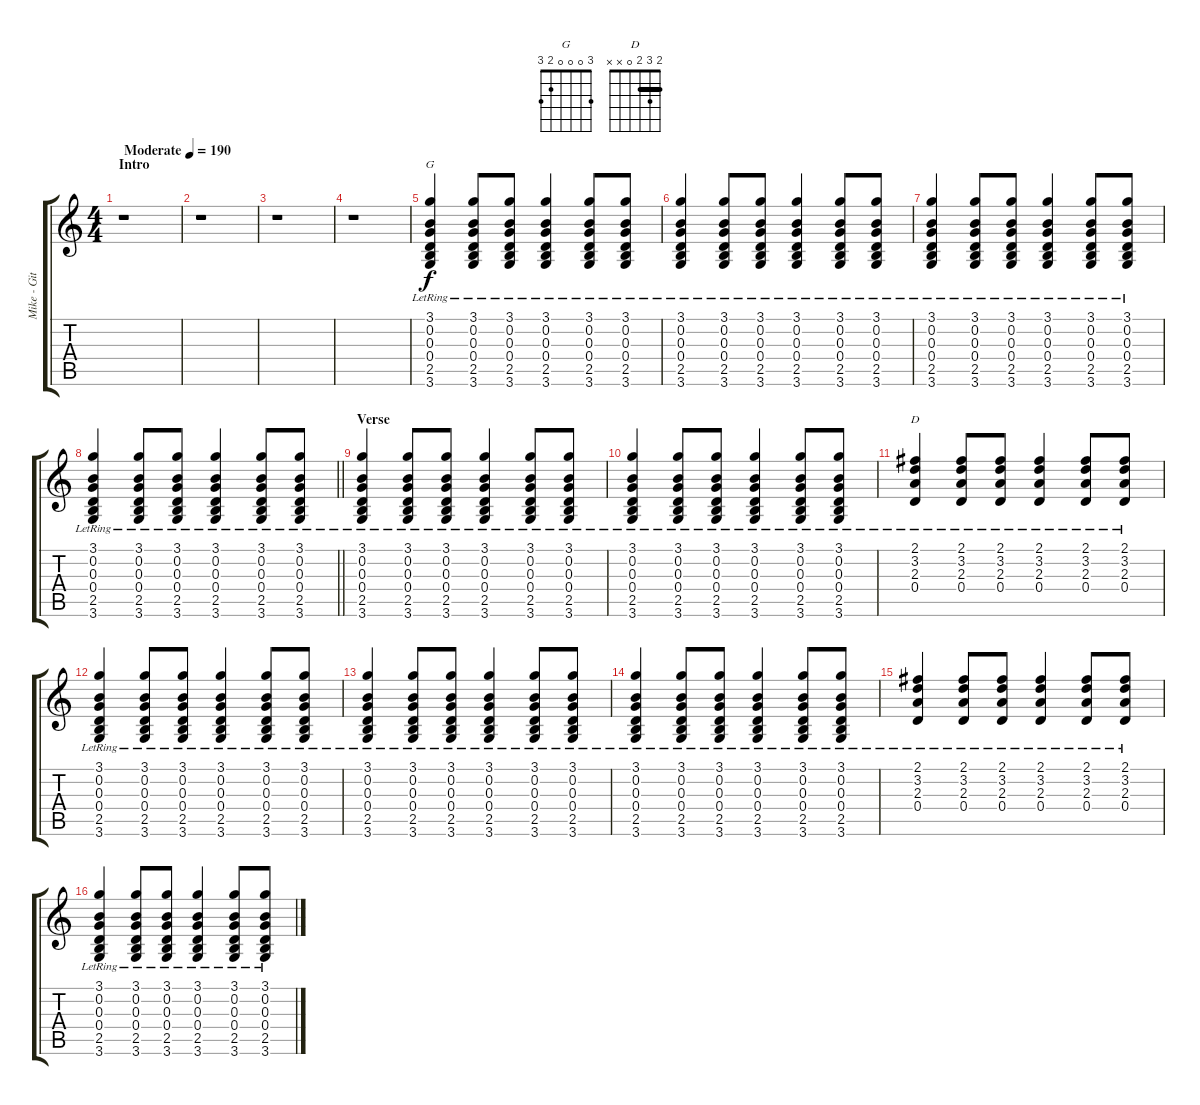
\track ("Mike - Gitár" "Mike - Git") {instrument acousticguitarnylon}
\staff {score tabs}
\tuning (E4 B3 G3 D3 A2 E2) {hide}
\chord ("G" 3 0 0 0 2 3)
\chord ("D" 2 3 2 0 x x) {barre 2}
\ts (4 4)
\section ("" "Intro")
\tempo (190 "Moderate")
\clef g2
\ks c
r.1{dy f instrument acousticguitarnylon} |
r.1 |
r.1 |
r.1 |
(3.1{lr} 0.2{lr} 0.3{lr} 0.4{lr} 2.5{lr} 3.6{lr}).4{ch "G"} (3.1{lr} 0.2{lr} 0.3{lr} 0.4{lr} 2.5{lr} 3.6{lr}).8 (3.1{lr} 0.2{lr} 0.3{lr} 0.4{lr} 2.5{lr} 3.6{lr}).8 (3.1{lr} 0.2{lr} 0.3{lr} 0.4{lr} 2.5{lr} 3.6{lr}).4 (3.1{lr} 0.2{lr} 0.3{lr} 0.4{lr} 2.5{lr} 3.6{lr}).8 (3.1{lr} 0.2{lr} 0.3{lr} 0.4{lr} 2.5{lr} 3.6{lr}).8 |
(3.1{lr} 0.2{lr} 0.3{lr} 0.4{lr} 2.5{lr} 3.6{lr}).4 (3.1{lr} 0.2{lr} 0.3{lr} 0.4{lr} 2.5{lr} 3.6{lr}).8 (3.1{lr} 0.2{lr} 0.3{lr} 0.4{lr} 2.5{lr} 3.6{lr}).8 (3.1{lr} 0.2{lr} 0.3{lr} 0.4{lr} 2.5{lr} 3.6{lr}).4 (3.1{lr} 0.2{lr} 0.3{lr} 0.4{lr} 2.5{lr} 3.6{lr}).8 (3.1{lr} 0.2{lr} 0.3{lr} 0.4{lr} 2.5{lr} 3.6{lr}).8 |
(3.1{lr} 0.2{lr} 0.3{lr} 0.4{lr} 2.5{lr} 3.6{lr}).4 (3.1{lr} 0.2{lr} 0.3{lr} 0.4{lr} 2.5{lr} 3.6{lr}).8 (3.1{lr} 0.2{lr} 0.3{lr} 0.4{lr} 2.5{lr} 3.6{lr}).8 (3.1{lr} 0.2{lr} 0.3{lr} 0.4{lr} 2.5{lr} 3.6{lr}).4 (3.1{lr} 0.2{lr} 0.3{lr} 0.4{lr} 2.5{lr} 3.6{lr}).8 (3.1{lr} 0.2{lr} 0.3{lr} 0.4{lr} 2.5{lr} 3.6{lr}).8 |
\barLineRight lightlight
(3.1{lr} 0.2{lr} 0.3{lr} 0.4{lr} 2.5{lr} 3.6{lr}).4 (3.1{lr} 0.2{lr} 0.3{lr} 0.4{lr} 2.5{lr} 3.6{lr}).8 (3.1{lr} 0.2{lr} 0.3{lr} 0.4{lr} 2.5{lr} 3.6{lr}).8 (3.1{lr} 0.2{lr} 0.3{lr} 0.4{lr} 2.5{lr} 3.6{lr}).4 (3.1{lr} 0.2{lr} 0.3{lr} 0.4{lr} 2.5{lr} 3.6{lr}).8 (3.1{lr} 0.2{lr} 0.3{lr} 0.4{lr} 2.5{lr} 3.6{lr}).8 |
\section ("" "Verse")
(3.1{lr} 0.2{lr} 0.3{lr} 0.4{lr} 2.5{lr} 3.6{lr}).4 (3.1{lr} 0.2{lr} 0.3{lr} 0.4{lr} 2.5{lr} 3.6{lr}).8 (3.1{lr} 0.2{lr} 0.3{lr} 0.4{lr} 2.5{lr} 3.6{lr}).8 (3.1{lr} 0.2{lr} 0.3{lr} 0.4{lr} 2.5{lr} 3.6{lr}).4 (3.1{lr} 0.2{lr} 0.3{lr} 0.4{lr} 2.5{lr} 3.6{lr}).8 (3.1{lr} 0.2{lr} 0.3{lr} 0.4{lr} 2.5{lr} 3.6{lr}).8 |
(3.1{lr} 0.2{lr} 0.3{lr} 0.4{lr} 2.5{lr} 3.6{lr}).4 (3.1{lr} 0.2{lr} 0.3{lr} 0.4{lr} 2.5{lr} 3.6{lr}).8 (3.1{lr} 0.2{lr} 0.3{lr} 0.4{lr} 2.5{lr} 3.6{lr}).8 (3.1{lr} 0.2{lr} 0.3{lr} 0.4{lr} 2.5{lr} 3.6{lr}).4 (3.1{lr} 0.2{lr} 0.3{lr} 0.4{lr} 2.5{lr} 3.6{lr}).8 (3.1{lr} 0.2{lr} 0.3{lr} 0.4{lr} 2.5{lr} 3.6{lr}).8 |
(2.1{lr} 3.2{lr} 2.3{lr} 0.4{lr}).4{ch "D"} (2.1{lr} 3.2{lr} 2.3{lr} 0.4{lr}).8 (2.1{lr} 3.2{lr} 2.3{lr} 0.4{lr}).8 (2.1{lr} 3.2{lr} 2.3{lr} 0.4{lr}).4 (2.1{lr} 3.2{lr} 2.3{lr} 0.4{lr}).8 (2.1{lr} 3.2{lr} 2.3{lr} 0.4{lr}).8 |
(3.1{lr} 0.2{lr} 0.3{lr} 0.4{lr} 2.5{lr} 3.6{lr}).4 (3.1{lr} 0.2{lr} 0.3{lr} 0.4{lr} 2.5{lr} 3.6{lr}).8 (3.1{lr} 0.2{lr} 0.3{lr} 0.4{lr} 2.5{lr} 3.6{lr}).8 (3.1{lr} 0.2{lr} 0.3{lr} 0.4{lr} 2.5{lr} 3.6{lr}).4 (3.1{lr} 0.2{lr} 0.3{lr} 0.4{lr} 2.5{lr} 3.6{lr}).8 (3.1{lr} 0.2{lr} 0.3{lr} 0.4{lr} 2.5{lr} 3.6{lr}).8 |
(3.1{lr} 0.2{lr} 0.3{lr} 0.4{lr} 2.5{lr} 3.6{lr}).4 (3.1{lr} 0.2{lr} 0.3{lr} 0.4{lr} 2.5{lr} 3.6{lr}).8 (3.1{lr} 0.2{lr} 0.3{lr} 0.4{lr} 2.5{lr} 3.6{lr}).8 (3.1{lr} 0.2{lr} 0.3{lr} 0.4{lr} 2.5{lr} 3.6{lr}).4 (3.1{lr} 0.2{lr} 0.3{lr} 0.4{lr} 2.5{lr} 3.6{lr}).8 (3.1{lr} 0.2{lr} 0.3{lr} 0.4{lr} 2.5{lr} 3.6{lr}).8 |
(3.1{lr} 0.2{lr} 0.3{lr} 0.4{lr} 2.5{lr} 3.6{lr}).4 (3.1{lr} 0.2{lr} 0.3{lr} 0.4{lr} 2.5{lr} 3.6{lr}).8 (3.1{lr} 0.2{lr} 0.3{lr} 0.4{lr} 2.5{lr} 3.6{lr}).8 (3.1{lr} 0.2{lr} 0.3{lr} 0.4{lr} 2.5{lr} 3.6{lr}).4 (3.1{lr} 0.2{lr} 0.3{lr} 0.4{lr} 2.5{lr} 3.6{lr}).8 (3.1{lr} 0.2{lr} 0.3{lr} 0.4{lr} 2.5{lr} 3.6{lr}).8 |
(2.1{lr} 3.2{lr} 2.3{lr} 0.4{lr}).4 (2.1{lr} 3.2{lr} 2.3{lr} 0.4{lr}).8 (2.1{lr} 3.2{lr} 2.3{lr} 0.4{lr}).8 (2.1{lr} 3.2{lr} 2.3{lr} 0.4{lr}).4 (2.1{lr} 3.2{lr} 2.3{lr} 0.4{lr}).8 (2.1{lr} 3.2{lr} 2.3{lr} 0.4{lr}).8 |
(3.1{lr} 0.2{lr} 0.3{lr} 0.4{lr} 2.5{lr} 3.6{lr}).4 (3.1{lr} 0.2{lr} 0.3{lr} 0.4{lr} 2.5{lr} 3.6{lr}).8 (3.1{lr} 0.2{lr} 0.3{lr} 0.4{lr} 2.5{lr} 3.6{lr}).8 (3.1{lr} 0.2{lr} 0.3{lr} 0.4{lr} 2.5{lr} 3.6{lr}).4 (3.1{lr} 0.2{lr} 0.3{lr} 0.4{lr} 2.5{lr} 3.6{lr}).8 (3.1{lr} 0.2{lr} 0.3{lr} 0.4{lr} 2.5{lr} 3.6{lr}).8
